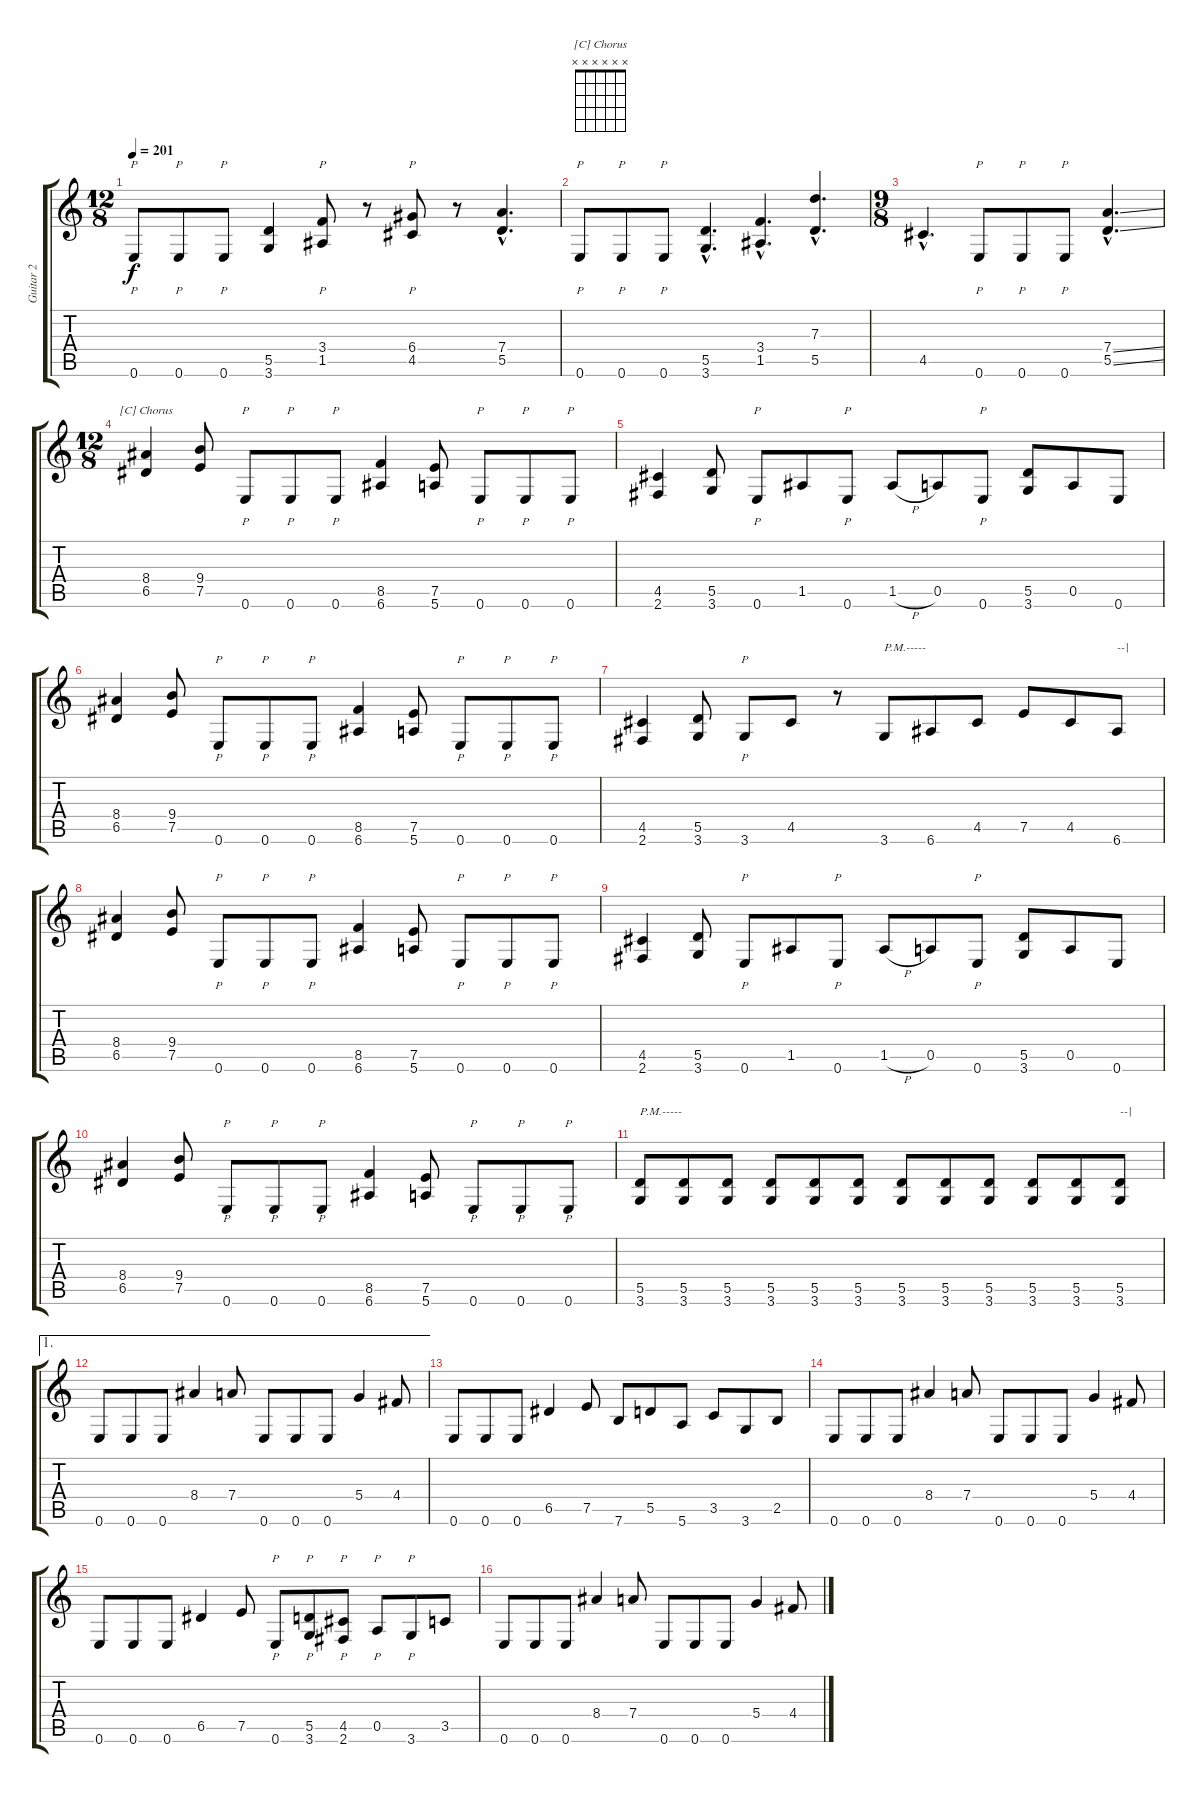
\track ("Guitar 2" "Guitar 2") {instrument distortionguitar}
\staff {score tabs}
\tuning (E4 B3 G3 D3 A2 E2) {hide}
\chord ("[C] Chorus" x x x x x x) {firstfret 0}
\ts (12 8)
\tempo 201
\clef g2
\ks c
0.6.8{p dy f} 0.6.8{p} 0.6.8{p} (5.5 3.6).4 (3.4 1.5).8{p} r.8 (6.4 4.5).8{p} r.8 (7.4{hac} 5.5{hac}).4{d} |
0.6.8{p} 0.6.8{p} 0.6.8{p} (5.5{hac} 3.6{hac}).4{d} (3.4{hac} 1.5{hac}).4{d} (7.3{hac} 5.5{hac}).4{d} |
\ts (9 8)
4.5{hac}.4{d} 0.6.8{p} 0.6.8{p} 0.6.8{p} (7.4{ss hac} 5.5{ss hac}).4{d} |
\ts (12 8)
(8.4 6.5).4{ch "[C] Chorus"} (9.4 7.5).8 0.6.8{p} 0.6.8{p} 0.6.8{p} (8.5 6.6).4 (7.5 5.6).8 0.6.8{p} 0.6.8{p} 0.6.8{p} |
(4.5 2.6).4 (5.5 3.6).8 0.6.8{p} 1.5.8 0.6.8{p} 1.5{h}.8 0.5.8 0.6.8{p} (5.5 3.6).8 0.5.8 0.6.8 |
(8.4 6.5).4 (9.4 7.5).8 0.6.8{p} 0.6.8{p} 0.6.8{p} (8.5 6.6).4 (7.5 5.6).8 0.6.8{p} 0.6.8{p} 0.6.8{p} |
(4.5 2.6).4 (5.5 3.6).8 3.6.8{p} 4.5.8 r.8 3.6.8{txt "P.M.-----"} 6.6.8 4.5.8 7.5.8 4.5.8 6.6.8{txt "--|"} |
(8.4 6.5).4 (9.4 7.5).8 0.6.8{p} 0.6.8{p} 0.6.8{p} (8.5 6.6).4 (7.5 5.6).8 0.6.8{p} 0.6.8{p} 0.6.8{p} |
(4.5 2.6).4 (5.5 3.6).8 0.6.8{p} 1.5.8 0.6.8{p} 1.5{h}.8 0.5.8 0.6.8{p} (5.5 3.6).8 0.5.8 0.6.8 |
(8.4 6.5).4 (9.4 7.5).8 0.6.8{p} 0.6.8{p} 0.6.8{p} (8.5 6.6).4 (7.5 5.6).8 0.6.8{p} 0.6.8{p} 0.6.8{p} |
(5.5 3.6).8{txt "P.M.-----"} (5.5 3.6).8 (5.5 3.6).8 (5.5 3.6).8 (5.5 3.6).8 (5.5 3.6).8 (5.5 3.6).8 (5.5 3.6).8 (5.5 3.6).8 (5.5 3.6).8 (5.5 3.6).8 (5.5 3.6).8{txt "--|"} |
\ae 1
0.6.8 0.6.8 0.6.8 8.4.4 7.4.8 0.6.8 0.6.8 0.6.8 5.4.4 4.4.8 |
0.6.8 0.6.8 0.6.8 6.5.4 7.5.8 7.6.8 5.5.8 5.6.8 3.5.8 3.6.8 2.5.8 |
0.6.8 0.6.8 0.6.8 8.4.4 7.4.8 0.6.8 0.6.8 0.6.8 5.4.4 4.4.8 |
0.6.8 0.6.8 0.6.8 6.5.4 7.5.8 0.6.8{p} (5.5 3.6).8{p} (4.5 2.6).8{p} 0.5.8{p} 3.6.8{p} 3.5.8 |
0.6.8 0.6.8 0.6.8 8.4.4 7.4.8 0.6.8 0.6.8 0.6.8 5.4.4 4.4.8
